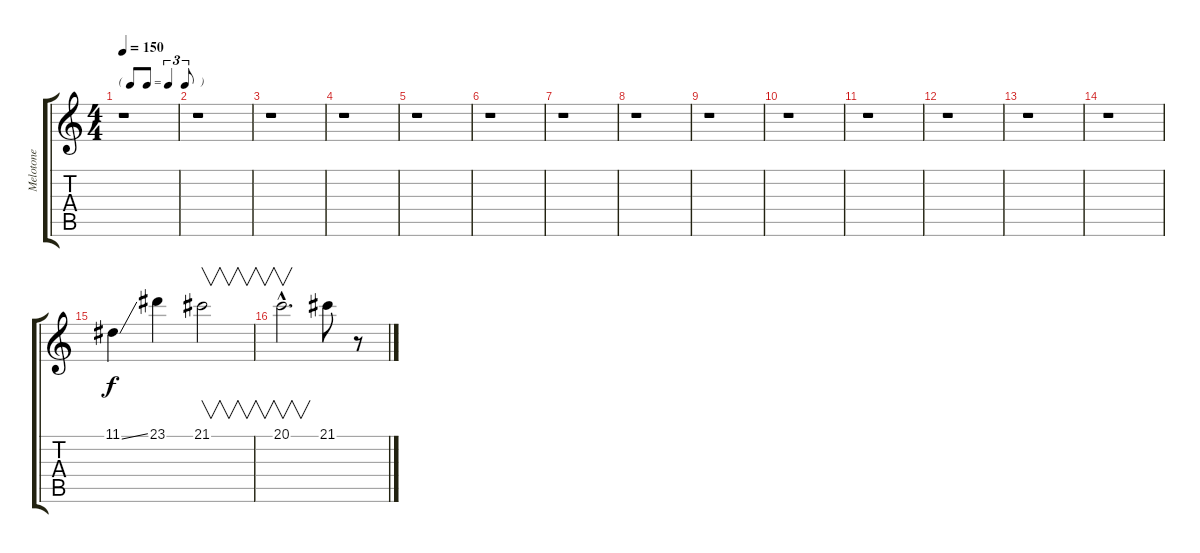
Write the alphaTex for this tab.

\track ("Melotone" "Melotone") {instrument ocarina}
\staff {score tabs}
\tuning (E4 B3 G3 D3 A2 E2) {hide}
\ts (4 4)
\tf triplet8th
\tempo 150
\clef g2
\ks c
r.1{dy f} |
r.1 |
r.1 |
r.1 |
r.1 |
r.1 |
r.1 |
r.1 |
r.1 |
r.1 |
r.1 |
r.1 |
r.1 |
r.1 |
11.1{ss}.4 23.1.4 21.1.2{v} |
20.1{hac}.2{v d} 21.1.8 r.8
